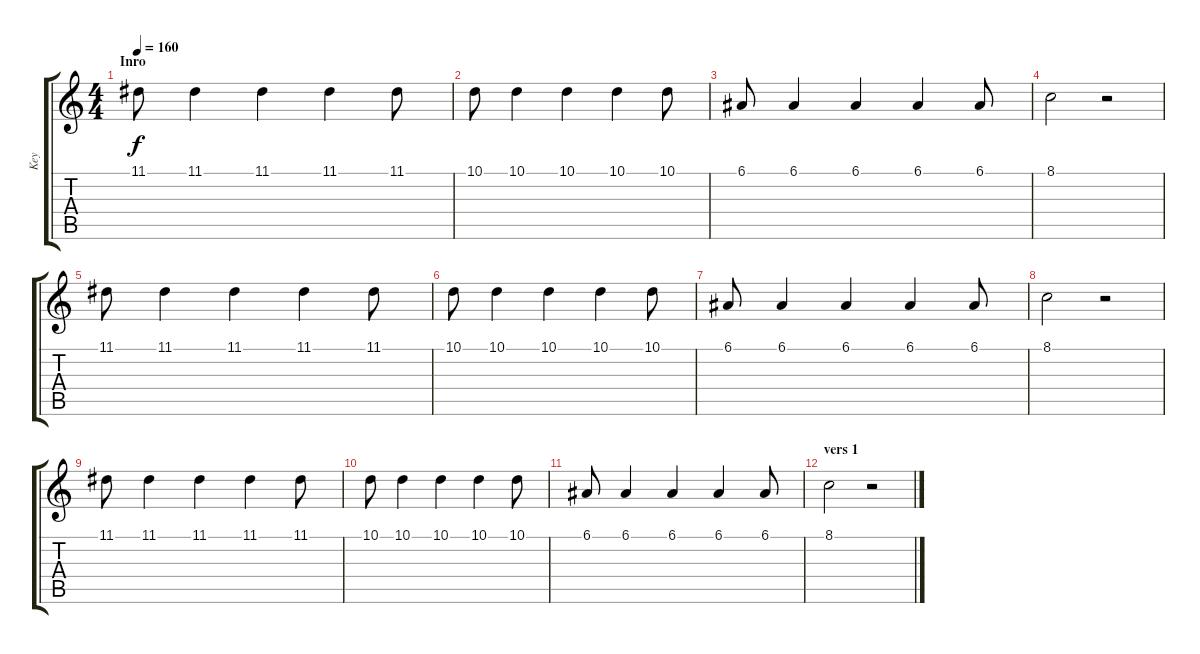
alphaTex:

\track ("Key" "Key") {instrument lead1square}
\staff {score tabs}
\tuning (E4 B3 G3 D3 A2 E2) {hide}
\ts (4 4)
\section ("" "Inro")
\tempo 160
\clef g2
\ks c
11.1.8{dy f instrument lead1square} 11.1.4 11.1.4 11.1.4 11.1.8 |
10.1.8 10.1.4 10.1.4 10.1.4 10.1.8 |
6.1.8 6.1.4 6.1.4 6.1.4 6.1.8 |
8.1.2 r.2 |
11.1.8 11.1.4 11.1.4 11.1.4 11.1.8 |
10.1.8 10.1.4 10.1.4 10.1.4 10.1.8 |
6.1.8 6.1.4 6.1.4 6.1.4 6.1.8 |
8.1.2 r.2 |
11.1.8 11.1.4 11.1.4 11.1.4 11.1.8 |
10.1.8 10.1.4 10.1.4 10.1.4 10.1.8 |
6.1.8 6.1.4 6.1.4 6.1.4 6.1.8 |
\section ("" "vers 1")
8.1.2 r.2
